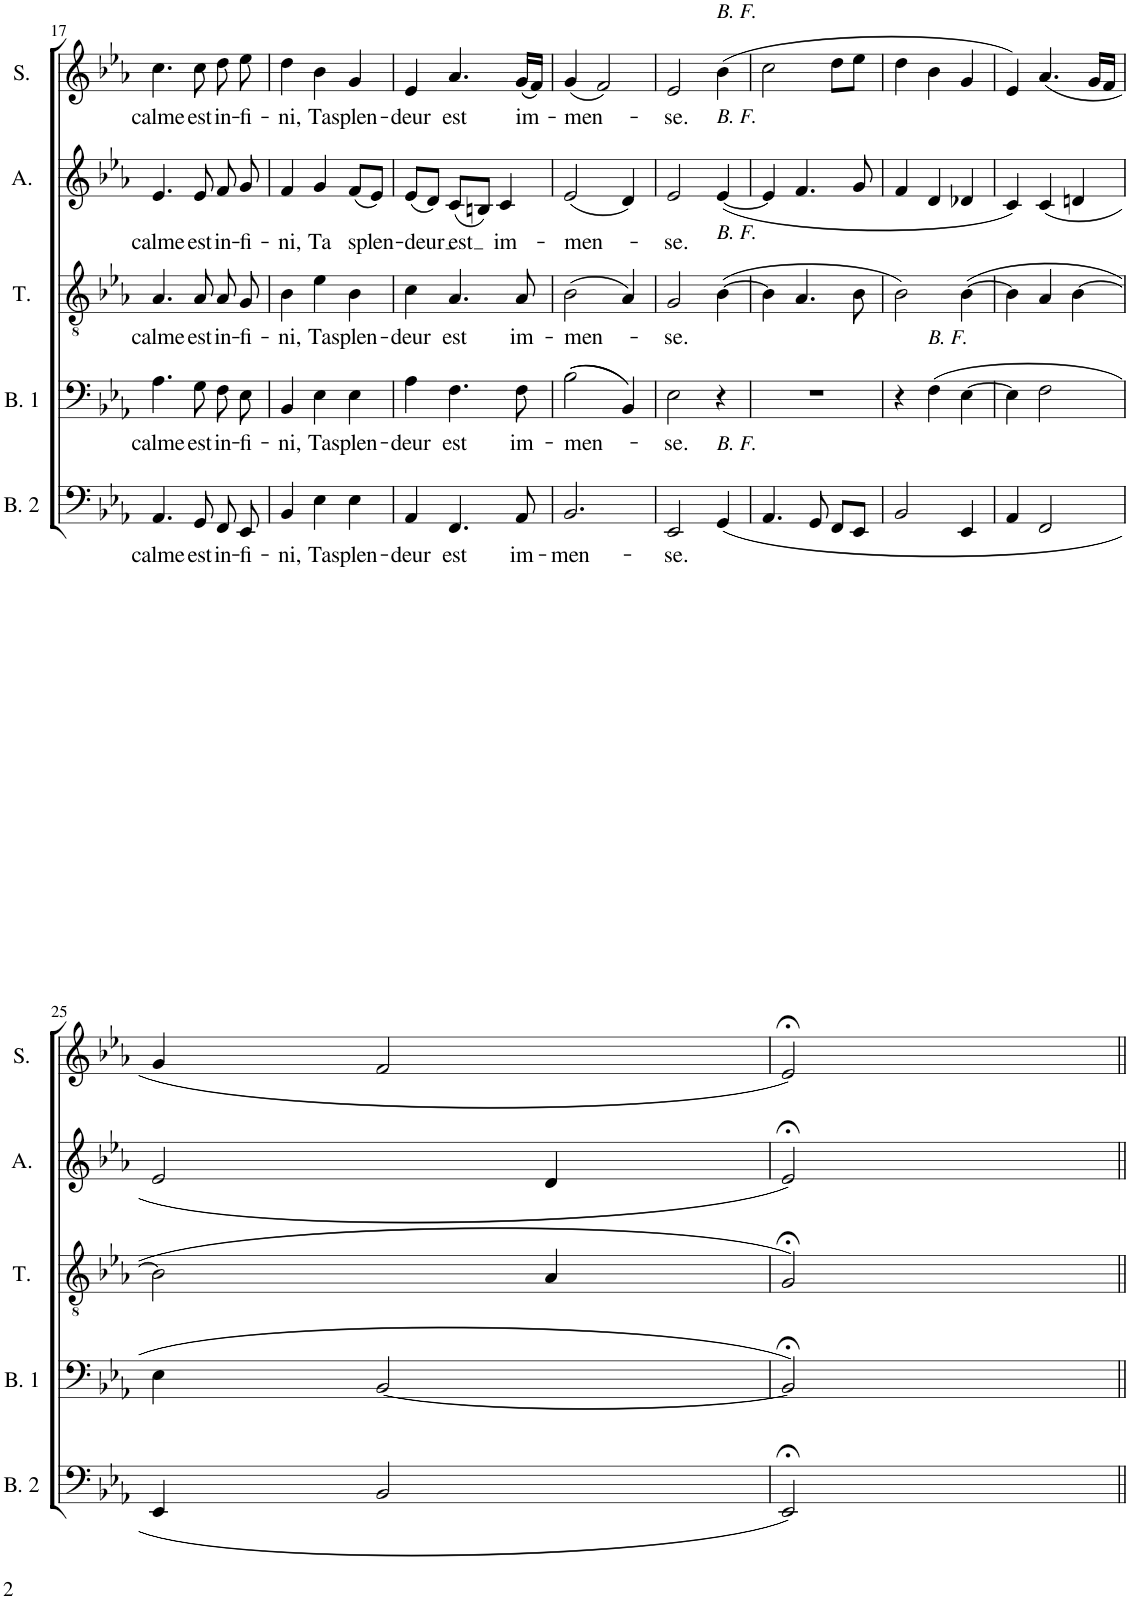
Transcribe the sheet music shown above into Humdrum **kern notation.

**kern	**text	**kern	**text	**kern	**text	**kern	**text	**kern	**text
*part5	*part5	*part4	*part4	*part3	*part3	*part2	*part2	*part1	*part1
*staff5	*staff5	*staff4	*staff4	*staff3	*staff3	*staff2	*staff2	*staff1	*staff1
*I"Basse 2	*	*I"Basse 1	*	*I"Ténor	*	*I"Alto	*	*I"Soprano	*
*I'B. 2	*	*I'B. 1	*	*I'T.	*	*I'A.	*	*I'S.	*
!!LO:PB:g=z
*clefF4	*	*clefF4	*	*clefGv2	*	*clefG2	*	*clefG2	*
*k[b-e-a-]	*	*k[b-e-a-]	*	*k[b-e-a-]	*	*k[b-e-a-]	*	*k[b-e-a-]	*
*M3/4	*	*M3/4	*	*M3/4	*	*M3/4	*	*M3/4	*
=17	=17	=17	=17	=17	=17	=17	=17	=17	=17
!	!LO:LY:b	!	!LO:LY:b	!	!LO:LY:b	!	!LO:LY:b	!	!LO:LY:b
4.AA-/	calme	4.A-\	calme	4.A-/	calme	4.e-/	calme	4.cc\	calme
!	!LO:LY:b	!	!LO:LY:b	!	!LO:LY:b	!	!LO:LY:b	!	!LO:LY:b
8GG/	est	8G\	est	8A-/	est	8e-/	est	8cc\	est
!	!LO:LY:b	!	!LO:LY:b	!	!LO:LY:b	!	!LO:LY:b	!	!LO:LY:b
8FF/	in-	8F\L	in-	8A-/L	in-	8f/	in-	8dd\	in-
!	!LO:LY:b	!	!LO:LY:b	!	!LO:LY:b	!	!LO:LY:b	!	!LO:LY:b
8EE-/	-fi-	8E-\J	-fi-	8G/J	-fi-	8g/	-fi-	8ee-\	-fi-
=18	=18	=18	=18	=18	=18	=18	=18	=18	=18
!	!LO:LY:b	!	!LO:LY:b	!	!LO:LY:b	!	!LO:LY:b	!	!LO:LY:b
4BB-/	-ni,	4BB-/	-ni,	4B-\	-ni,	4f/	-ni,	4dd\	-ni,
!	!LO:LY:b	!	!LO:LY:b	!	!LO:LY:b	!	!LO:LY:b	!	!LO:LY:b
4E-\	Ta	4E-\	Ta	4e-\	Ta	4g/	Ta	4b-\	Ta
!	!LO:LY:b	!	!LO:LY:b	!	!LO:LY:b	!	!LO:LY:b	!	!LO:LY:b
4E-\	splen-	4E-\	splen-	4B-\	splen-	(8f/L	splen-	4g/	splen-
.	.	.	.	.	.	8e-/J)	.	.	.
=19	=19	=19	=19	=19	=19	=19	=19	=19	=19
!	!LO:LY:b	!	!LO:LY:b	!	!LO:LY:b	!	!LO:LY:b	!	!LO:LY:b
4AA-/	-deur	4A-\	-deur	4c\	-deur	(8e-/L	-deur	4e-/	-deur
.	.	.	.	.	.	8d/J)	.	.	.
!	!LO:LY:b	!	!LO:LY:b	!	!LO:LY:b	!	!LO:LY:b	!	!LO:LY:b
4.FF/	est	4.F\	est	4.A-/	est	(8c/L	est	4.a-/	est
.	.	.	.	.	.	8Bn/J)	.	.	.
!	!	!	!	!	!	!	!LO:LY:b	!	!
.	.	.	.	.	.	4c/	im-	.	.
!	!LO:LY:b	!	!LO:LY:b	!	!LO:LY:b	!	!	!	!LO:LY:b
8AA-/	im-	8F\	im-	8A-/	im-	.	.	(16g/LL	im-
.	.	.	.	.	.	.	.	16f/JJ)	.
=20	=20	=20	=20	=20	=20	=20	=20	=20	=20
!	!LO:LY:b	!	!LO:LY:b	!	!LO:LY:b	!	!LO:LY:b	!	!LO:LY:b
2.BB-/	-men-	((2B-\	-men-	(2B-\	-men-	(2e-/	-men-	(4g/	-men-
.	.	.	.	.	.	.	.	2f/)	.
.	.	4BB-/))	.	4A-/)	.	4d/)	.	.	.
=21	=21	=21	=21	=21	=21	=21	=21	=21	=21
!	!LO:LY:b	!	!LO:LY:b	!	!LO:LY:b	!	!LO:LY:b	!	!LO:LY:b
2EE-/	-se.	2E-\	-se.	2G/	-se.	2e-/	-se.	2e-/	-se.
!	!	!	!	!	!	!	!	!LO:TX:a:i:t=B. F.	!
!	!	!	!	!	!	!LO:TX:a:i:t=B. F.	!	!	!
!	!	!	!	!LO:TX:a:i:t=B. F.	!	!	!	!	!
!LO:TX:a:i:t=B. F.	!	!	!	!	!	!	!	!	!
(4GG/	.	4r	.	([4B-\	.	([4e-/	.	(4b-\	.
=22	=22	=22	=22	=22	=22	=22	=22	=22	=22
4.AA-/	.	2.r	.	4B-\]	.	4e-/]	.	2cc\	.
.	.	.	.	4.A-/	.	4.f/	.	.	.
8GG/	.	.	.	.	.	.	.	.	.
8FF/L	.	.	.	.	.	.	.	8dd\L	.
8EE-/J	.	.	.	8B-\	.	8g/	.	8ee-\J	.
=23	=23	=23	=23	=23	=23	=23	=23	=23	=23
2BB-/	.	4r	.	2B-\)	.	4f/	.	4dd\	.
!	!	!LO:TX:a:i:t=B. F.	!	!	!	!	!	!	!
.	.	(4F\	.	.	.	4d/	.	4b-\	.
4EE-/	.	[4E-\	.	([4B-\	.	4d-X/	.	4g/	.
=24	=24	=24	=24	=24	=24	=24	=24	=24	=24
4AA-/	.	4E-\]	.	4B-\]	.	4c/)	.	4e-/)	.
2FF/	.	2F\	.	4A-/	.	(4c/	.	(4.a-/	.
.	.	.	.	[4B-\	.	4dn/	.	.	.
.	.	.	.	.	.	.	.	16g/LL	.
.	.	.	.	.	.	.	.	16f/JJ	.
!!LO:LB:g=z
=25	=25	=25	=25	=25	=25	=25	=25	=25	=25
4EE-/	.	4E-\	.	2B-\]	.	2e-/	.	4g/	.
2BB-/	.	[2BB-/	.	.	.	.	.	2f/	.
.	.	.	.	4A-/	.	4d/	.	.	.
=26	=26	=26	=26	=26	=26	=26	=26	=26	=26
2EE-;</)	.	2BB-;</])	.	2G;</)	.	2e-;</)	.	2e-;</)	.
=||	=||	=||	=||	=||	=||	=||	=||	=||	=||
*-	*-	*-	*-	*-	*-	*-	*-	*-	*-
